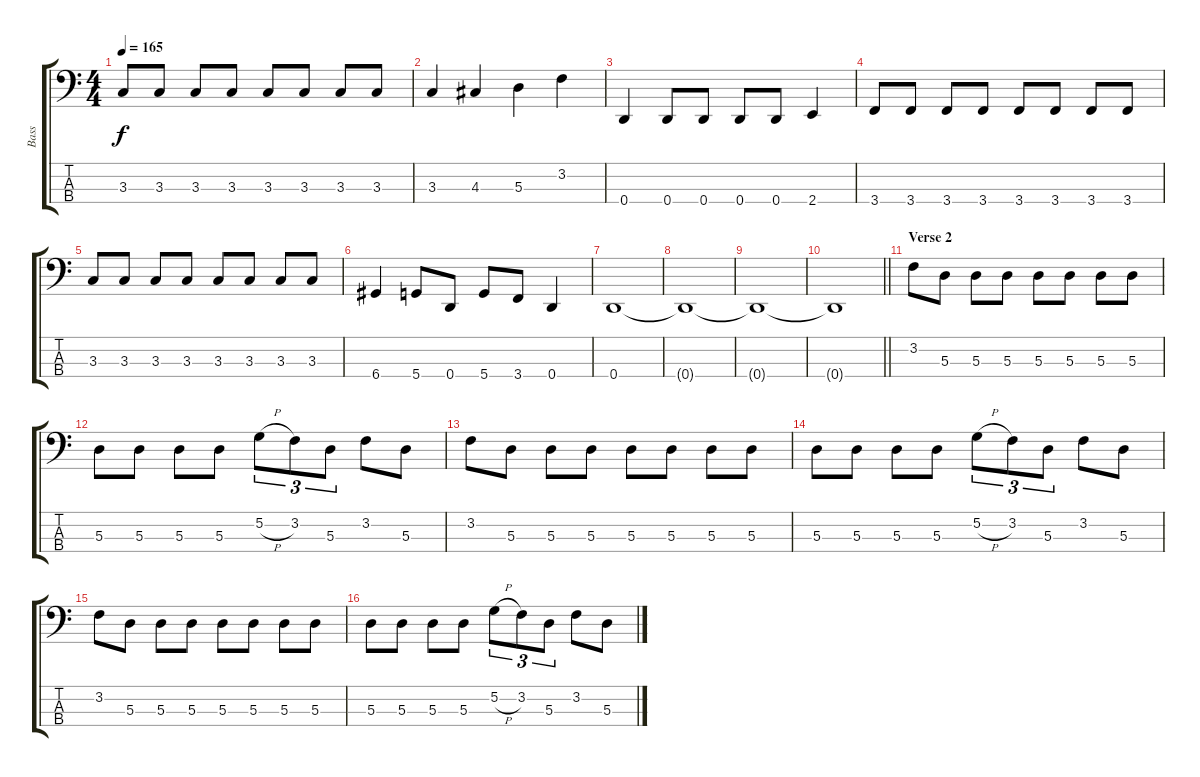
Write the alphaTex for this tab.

\track ("Bass" "Bass") {instrument electricbassfinger}
\staff {score tabs}
\tuning (G2 D2 A1 D1) {hide}
\ts (4 4)
\tempo 165
\clef f4
\ks c
3.3.8{dy f} 3.3.8 3.3.8 3.3.8 3.3.8 3.3.8 3.3.8 3.3.8 |
3.3.4 4.3.4 5.3.4 3.2.4 |
0.4.4 0.4.8 0.4.8 0.4.8 0.4.8 2.4.4 |
3.4.8 3.4.8 3.4.8 3.4.8 3.4.8 3.4.8 3.4.8 3.4.8 |
3.3.8 3.3.8 3.3.8 3.3.8 3.3.8 3.3.8 3.3.8 3.3.8 |
6.4.4 5.4.8 0.4.8 5.4.8 3.4.8 0.4.4 |
0.4.1 |
0.4{t}.1 |
0.4{t}.1 |
\barLineRight lightlight
0.4{t}.1 |
\section ("" "Verse 2")
3.2.8 5.3.8 5.3.8 5.3.8 5.3.8 5.3.8 5.3.8 5.3.8 |
5.3.8 5.3.8 5.3.8 5.3.8 5.2{h}.8{tu (3 2)} 3.2.8{tu (3 2)} 5.3.8{tu (3 2)} 3.2.8 5.3.8 |
3.2.8 5.3.8 5.3.8 5.3.8 5.3.8 5.3.8 5.3.8 5.3.8 |
5.3.8 5.3.8 5.3.8 5.3.8 5.2{h}.8{tu (3 2)} 3.2.8{tu (3 2)} 5.3.8{tu (3 2)} 3.2.8 5.3.8 |
3.2.8 5.3.8 5.3.8 5.3.8 5.3.8 5.3.8 5.3.8 5.3.8 |
5.3.8 5.3.8 5.3.8 5.3.8 5.2{h}.8{tu (3 2)} 3.2.8{tu (3 2)} 5.3.8{tu (3 2)} 3.2.8 5.3.8
